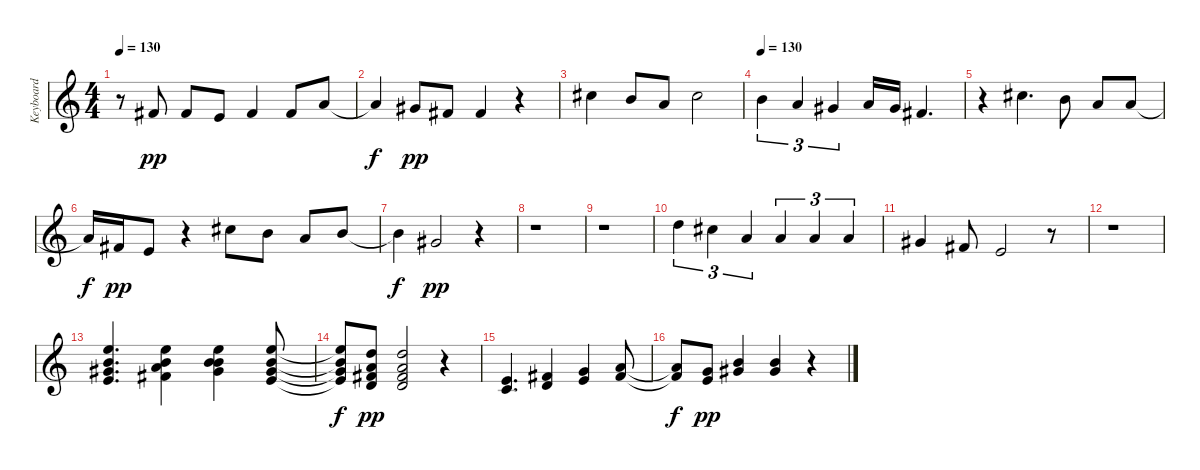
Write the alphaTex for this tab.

\track ("Keyboard" "Keyboard") {instrument synthstrings1}
\staff {score}
\tuning (E4 B3 G3 D3 A2 E2) {hide}
\ts (4 4)
\tempo 130
\clef g2
\ks c
r.8{dy pp} 2.1.8 2.1.8 0.1.8 2.1.4 2.1.8 5.1.8 |
5.1{t}.4{dy f} 4.1.8{dy pp} 2.1.8 2.1.4 r.4 |
9.1.4 7.1.8 5.1.8 9.1.2 |
\tempo 130
7.1.4{tu (3 2)} 5.1.4{tu (3 2)} 4.1.4{tu (3 2)} 5.1.16 4.1.16 2.1.4{d} |
r.4 9.1.4{d} 7.1.8 5.1.8 5.1.8 |
5.1{t}.16{dy f} 2.1.16{dy pp} 0.1.8 r.4 9.1.8 7.1.8 5.1.8 7.1.8 |
7.1{t}.4{dy f} 4.1.2{dy pp} r.4 |
r.1 |
r.1 |
10.1.4{tu (3 2)} 9.1.4{tu (3 2)} 10.2.4{tu (3 2)} 10.2.4{tu (3 2)} 10.2.4{tu (3 2)} 10.2.4{tu (3 2)} |
9.2.4 7.2.8 9.3.2 r.8 |
r.1 |
(12.1 12.2 13.3 14.4).4{d} (12.1 12.2 14.3 16.4).4 (12.1 12.2 16.3 18.4).4 (12.1 12.2 13.3 14.4).8 |
(12.1{t} 12.2{t} 13.3{t} 14.4{t}).8{dy f} (10.1 10.2 11.3 12.4).8{dy pp} (10.1 10.2 11.3 12.4).2 r.4 |
(9.3 10.4).4{d} (7.2 7.3).4 (8.2 9.3).4 (5.1 7.2).8 |
(5.1{t} 7.2{t}).8{dy f} (0.1 8.2).8{dy pp} (7.1 9.2).4 (7.1 9.2).4 r.4
